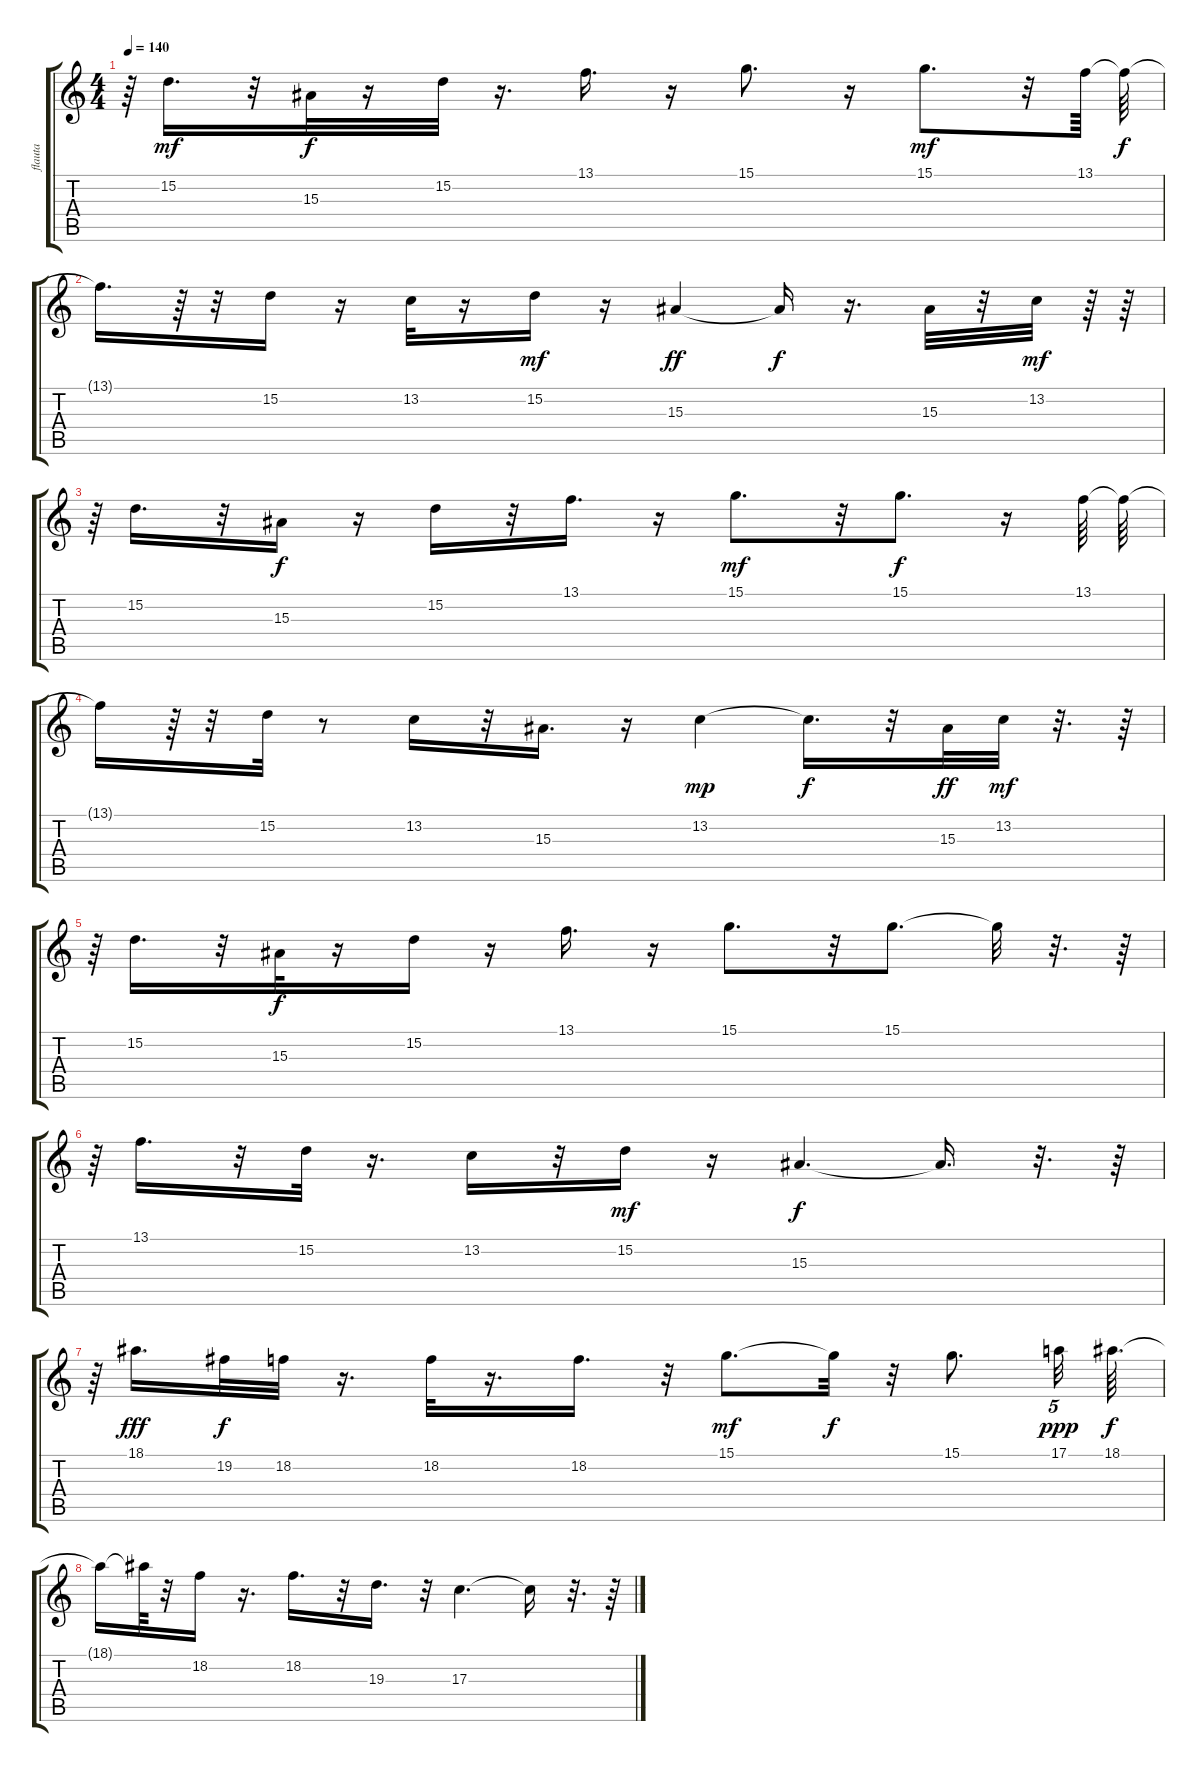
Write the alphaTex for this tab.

\track ("flauta" "flauta") {instrument flute}
\staff {score tabs}
\tuning (E4 B3 G3 D3 A2 E2) {hide}
\ts (4 4)
\tempo 140
\clef g2
\ks c
r.64{dy p} 15.2.16{d dy mf} r.32 15.3.32{dy f} r.16 15.2.32 r.16{d} 13.1.16{d} r.16 15.1.8{d} r.16 15.1.8{d dy mf} r.32 13.1.64 13.1{t}.64{dy f} |
13.1{t}.16{d} r.64 r.32 15.2.16 r.16 13.2.32 r.16 15.2.16{dy mf} r.16 15.3.4{dy ff} 15.3{t}.16{dy f} r.16{d} 15.3.32 r.32 13.2.32{dy mf} r.64 r.64 |
r.64 15.2.16{d} r.32 15.3.16{dy f} r.16 15.2.16 r.32 13.1.16{d} r.16 15.1.8{d dy mf} r.32 15.1.8{d dy f} r.16 13.1.64 13.1{t}.64 |
13.1{t}.16 r.64 r.32 15.2.32 r.8 13.2.16 r.32 15.3.16{d} r.16 13.2.4{dy mp} 13.2{t}.16{d dy f} r.32 15.3.32{dy ff} 13.2.32{dy mf} r.32{d} r.64 |
r.64 15.2.16{d} r.32 15.3.32{dy f} r.16 15.2.16 r.16 13.1.16{d} r.16 15.1.8{d} r.32 15.1.8{d} 15.1{t}.32 r.32{d} r.64 |
r.64 13.1.16{d} r.32 15.2.32 r.16{d} 13.2.16 r.32 15.2.16{dy mf} r.16 15.3.4{d dy f} 15.3{t}.16{d} r.32{d} r.64 |
r.64 18.1.16{d dy fff} 19.2.32{dy f} 18.2.32 r.16{d} 18.2.32 r.16{d} 18.2.16{d} r.32 15.1.8{d dy mf} 15.1{t}.32{dy f} r.32 15.1.8{d} 17.1.32{tu (5 4) dy ppp} 18.1.64{d dy f} |
18.1{t}.16 18.1{t}.64 r.32 18.2.16 r.16{d} 18.2.16{d} r.32 19.3.16{d} r.32 17.3.4{d} 17.3{t}.16 r.32{d} r.64
